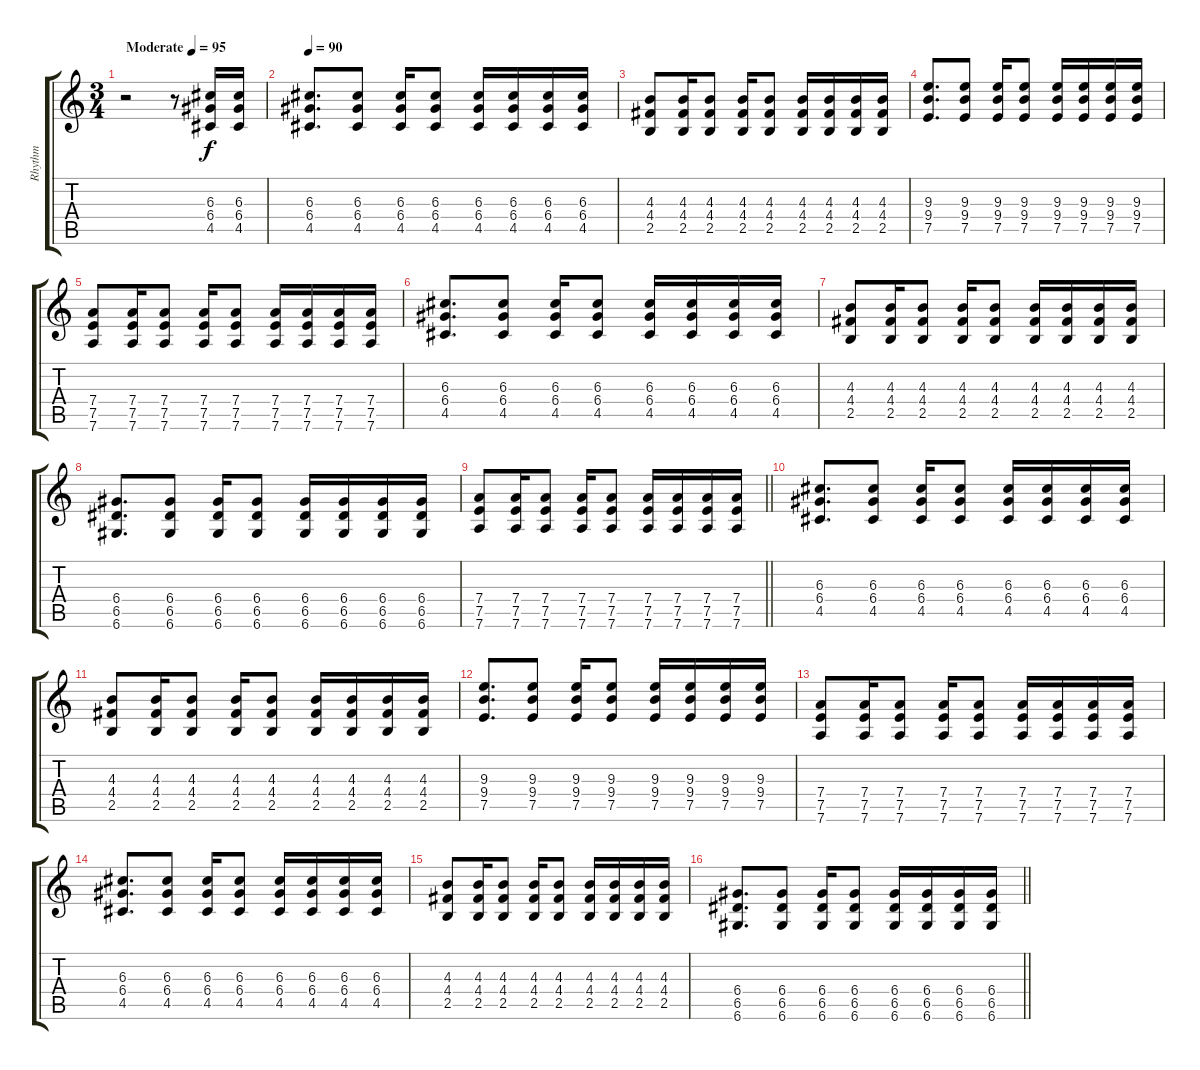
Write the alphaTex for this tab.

\track ("Rhythm" "Rhythm") {instrument overdrivenguitar}
\staff {score tabs}
\tuning (E4 B3 G3 D3 A2 D2) {hide}
\ts (3 4)
\tempo (95 "Moderate")
\clef g2
\ks c
r.2{dy f volume 9 instrument acousticguitarsteel} r.8 (6.3 6.4 4.5).16 (6.3 6.4 4.5).16 |
\tempo 90
(6.3 6.4 4.5).8{d} (6.3 6.4 4.5).8 (6.3 6.4 4.5).16 (6.3 6.4 4.5).8 (6.3 6.4 4.5).16 (6.3 6.4 4.5).16 (6.3 6.4 4.5).16 (6.3 6.4 4.5).16 |
(4.3 4.4 2.5).8 (4.3 4.4 2.5).16 (4.3 4.4 2.5).8 (4.3 4.4 2.5).16 (4.3 4.4 2.5).8 (4.3 4.4 2.5).16 (4.3 4.4 2.5).16 (4.3 4.4 2.5).16 (4.3 4.4 2.5).16 |
(9.3 9.4 7.5).8{d} (9.3 9.4 7.5).8 (9.3 9.4 7.5).16 (9.3 9.4 7.5).8 (9.3 9.4 7.5).16 (9.3 9.4 7.5).16 (9.3 9.4 7.5).16 (9.3 9.4 7.5).16 |
(7.4 7.5 7.6).8 (7.4 7.5 7.6).16 (7.4 7.5 7.6).8 (7.4 7.5 7.6).16 (7.4 7.5 7.6).8 (7.4 7.5 7.6).16 (7.4 7.5 7.6).16 (7.4 7.5 7.6).16 (7.4 7.5 7.6).16 |
(6.3 6.4 4.5).8{d} (6.3 6.4 4.5).8 (6.3 6.4 4.5).16 (6.3 6.4 4.5).8 (6.3 6.4 4.5).16 (6.3 6.4 4.5).16 (6.3 6.4 4.5).16 (6.3 6.4 4.5).16 |
(4.3 4.4 2.5).8 (4.3 4.4 2.5).16 (4.3 4.4 2.5).8 (4.3 4.4 2.5).16 (4.3 4.4 2.5).8 (4.3 4.4 2.5).16 (4.3 4.4 2.5).16 (4.3 4.4 2.5).16 (4.3 4.4 2.5).16 |
(6.4 6.5 6.6).8{d} (6.4 6.5 6.6).8 (6.4 6.5 6.6).16 (6.4 6.5 6.6).8 (6.4 6.5 6.6).16 (6.4 6.5 6.6).16 (6.4 6.5 6.6).16 (6.4 6.5 6.6).16 |
\barLineRight lightlight
(7.4 7.5 7.6).8 (7.4 7.5 7.6).16 (7.4 7.5 7.6).8 (7.4 7.5 7.6).16 (7.4 7.5 7.6).8 (7.4 7.5 7.6).16 (7.4 7.5 7.6).16 (7.4 7.5 7.6).16 (7.4 7.5 7.6).16 |
(6.3 6.4 4.5).8{d} (6.3 6.4 4.5).8 (6.3 6.4 4.5).16 (6.3 6.4 4.5).8 (6.3 6.4 4.5).16 (6.3 6.4 4.5).16 (6.3 6.4 4.5).16 (6.3 6.4 4.5).16 |
(4.3 4.4 2.5).8 (4.3 4.4 2.5).16 (4.3 4.4 2.5).8 (4.3 4.4 2.5).16 (4.3 4.4 2.5).8 (4.3 4.4 2.5).16 (4.3 4.4 2.5).16 (4.3 4.4 2.5).16 (4.3 4.4 2.5).16 |
(9.3 9.4 7.5).8{d} (9.3 9.4 7.5).8 (9.3 9.4 7.5).16 (9.3 9.4 7.5).8 (9.3 9.4 7.5).16 (9.3 9.4 7.5).16 (9.3 9.4 7.5).16 (9.3 9.4 7.5).16 |
(7.4 7.5 7.6).8 (7.4 7.5 7.6).16 (7.4 7.5 7.6).8 (7.4 7.5 7.6).16 (7.4 7.5 7.6).8 (7.4 7.5 7.6).16 (7.4 7.5 7.6).16 (7.4 7.5 7.6).16 (7.4 7.5 7.6).16 |
(6.3 6.4 4.5).8{d} (6.3 6.4 4.5).8 (6.3 6.4 4.5).16 (6.3 6.4 4.5).8 (6.3 6.4 4.5).16 (6.3 6.4 4.5).16 (6.3 6.4 4.5).16 (6.3 6.4 4.5).16 |
(4.3 4.4 2.5).8 (4.3 4.4 2.5).16 (4.3 4.4 2.5).8 (4.3 4.4 2.5).16 (4.3 4.4 2.5).8 (4.3 4.4 2.5).16 (4.3 4.4 2.5).16 (4.3 4.4 2.5).16 (4.3 4.4 2.5).16 |
\barLineRight lightlight
(6.4 6.5 6.6).8{d} (6.4 6.5 6.6).8 (6.4 6.5 6.6).16 (6.4 6.5 6.6).8 (6.4 6.5 6.6).16 (6.4 6.5 6.6).16 (6.4 6.5 6.6).16 (6.4 6.5 6.6).16
